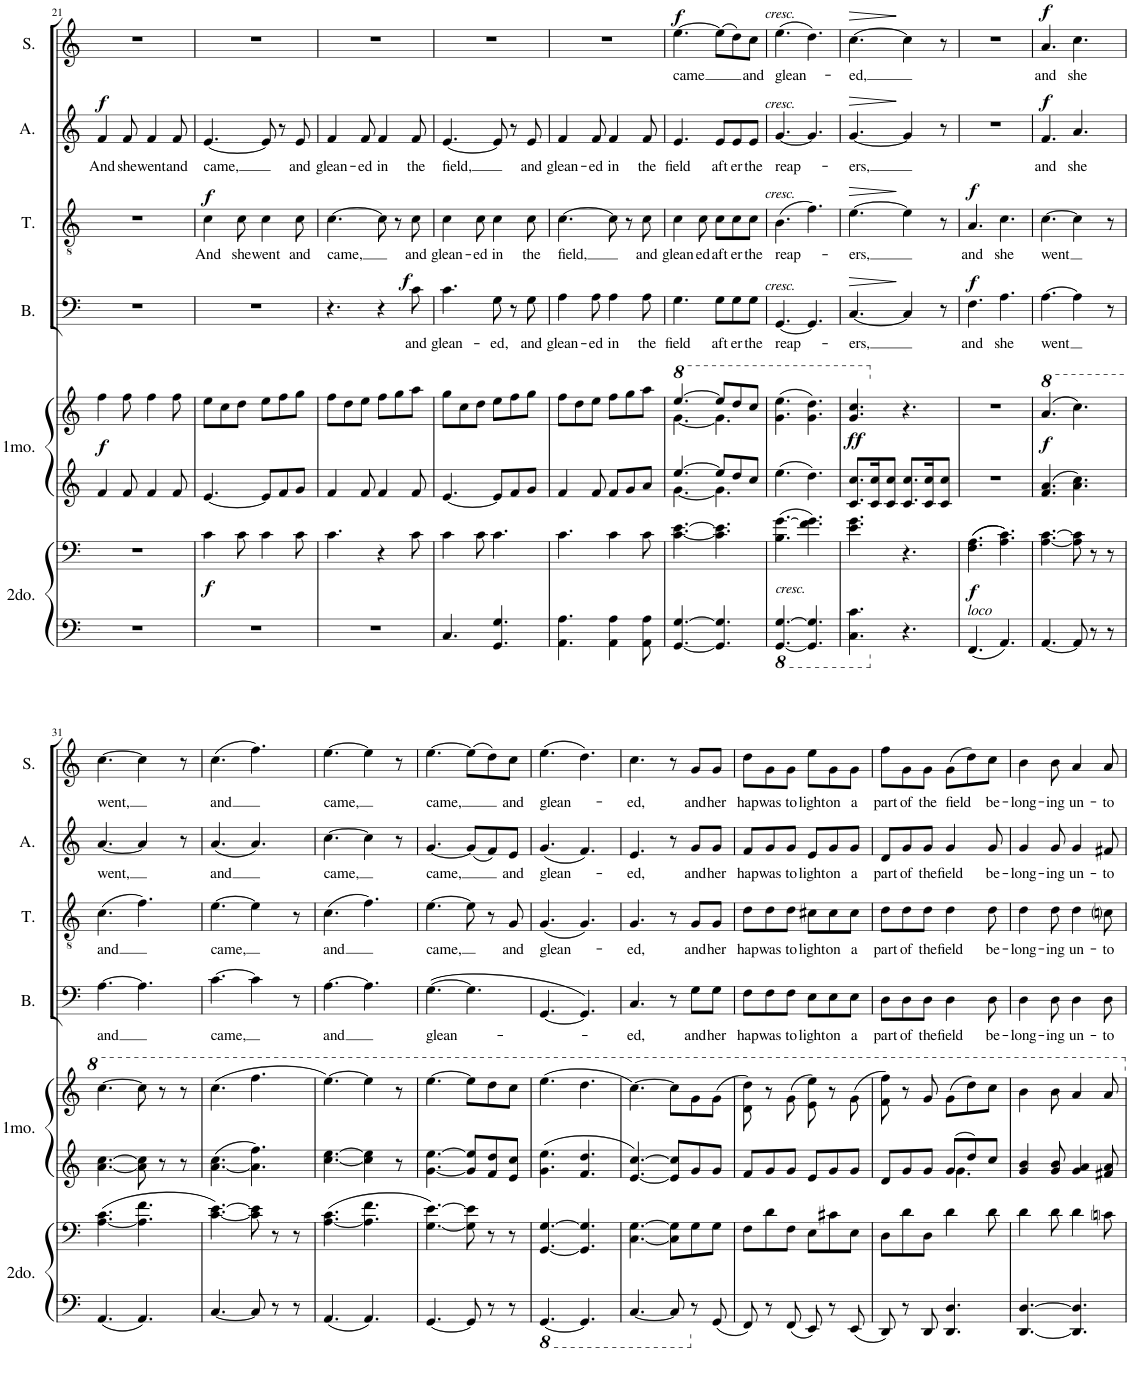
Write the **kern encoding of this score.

**kern	**kern	**dynam	**kern	**kern	**dynam	**kern	**text	**dynam	**kern	**text	**dynam	**kern	**text	**dynam	**kern	**text	**dynam
*part6	*part6	*part6	*part5	*part5	*part5	*part4	*part4	*part4	*part3	*part3	*part3	*part2	*part2	*part2	*part1	*part1	*part1
*staff8	*staff7	*staff7/8	*staff6	*staff5	*staff5/6	*staff4	*staff4	*staff4	*staff3	*staff3	*staff3	*staff2	*staff2	*staff2	*staff1	*staff1	*staff1
*I"Secundo	*	*	*I"Primo	*	*	*I"Bass	*	*	*I"Tenor	*	*	*I"Alto	*	*	*I"Soprano	*	*
*	*	*	*	*	*	*I'B.	*	*	*I'T.	*	*	*I'A.	*	*	*I'S.	*	*
!!LO:PB:g=z
*clefF4	*clefF4	*	*clefG2	*clefG2	*	*clefF4	*	*	*clefGv2	*	*	*clefG2	*	*	*clefG2	*	*
*k[]	*k[]	*	*k[]	*k[]	*	*k[]	*	*	*k[]	*	*	*k[]	*	*	*k[]	*	*
*M6/8	*M6/8	*	*M6/8	*M6/8	*	*M6/8	*	*	*M6/8	*	*	*M6/8	*	*	*M6/8	*	*
=21	=21	=21	=21	=21	=21	=21	=21	=21	=21	=21	=21	=21	=21	=21	=21	=21	=21
!	!	!	!	!	!LO:DY:b	!	!	!	!	!	!	!	!LO:LY:b	!LO:DY:a	!	!	!
2.r	2.r	.	4f/	4ff\	f	2.r	.	.	2.r	.	.	4f/	And	f	2.r	.	.
!	!	!	!	!	!	!	!	!	!	!	!	!	!LO:LY:b	!	!	!	!
.	.	.	8f/	8ff\	.	.	.	.	.	.	.	8f/	she	.	.	.	.
!	!	!	!	!	!	!	!	!	!	!	!	!	!LO:LY:b	!	!	!	!
.	.	.	4f/	4ff\	.	.	.	.	.	.	.	4f/	went	.	.	.	.
!	!	!	!	!	!	!	!	!	!	!	!	!	!LO:LY:b	!	!	!	!
.	.	.	8f/	8ff\	.	.	.	.	.	.	.	8f/	and	.	.	.	.
=22	=22	=22	=22	=22	=22	=22	=22	=22	=22	=22	=22	=22	=22	=22	=22	=22	=22
!	!	!LO:DY:b	!	!	!	!	!	!	!	!LO:LY:b	!LO:DY:a	!	!LO:LY:b	!	!	!	!
2.r	4c\	f	[4.e/	8ee\L	.	2.r	.	.	4c\	And	f	[4.e/	came,	.	2.r	.	.
.	.	.	.	8cc\	.	.	.	.	.	.	.	.	.	.	.	.	.
!	!	!	!	!	!	!	!	!	!	!LO:LY:b	!	!	!	!	!	!	!
.	8c\	.	.	8dd\J	.	.	.	.	8c\	she	.	.	.	.	.	.	.
!	!	!	!	!	!	!	!	!	!	!LO:LY:b	!	!	!	!	!	!	!
.	4c\	.	8e/L]	8ee\L	.	.	.	.	4c\	went	.	8e/]	.	.	.	.	.
.	.	.	8f/	8ff\	.	.	.	.	.	.	.	8r	.	.	.	.	.
!	!	!	!	!	!	!	!	!	!	!LO:LY:b	!	!	!LO:LY:b	!	!	!	!
.	8c\	.	8g/J	8gg\J	.	.	.	.	8c\	and	.	8e/	and	.	.	.	.
=23	=23	=23	=23	=23	=23	=23	=23	=23	=23	=23	=23	=23	=23	=23	=23	=23	=23
!	!	!	!	!	!	!	!	!	!	!LO:LY:b	!	!	!LO:LY:b	!	!	!	!
2.r	4.c\	.	4f/	8ff\L	.	4.r	.	.	[4.c\	came,	.	4f/	glean-	.	2.r	.	.
.	.	.	.	8dd\	.	.	.	.	.	.	.	.	.	.	.	.	.
!	!	!	!	!	!	!	!	!	!	!	!	!	!LO:LY:b	!	!	!	!
.	.	.	8f/	8ee\J	.	.	.	.	.	.	.	8f/	-ed	.	.	.	.
!	!	!	!	!	!	!	!	!	!	!	!	!	!LO:LY:b	!	!	!	!
.	4r	.	4f/	8ff\L	.	4r	.	.	8c\]	.	.	4f/	in	.	.	.	.
.	.	.	.	8gg\	.	.	.	.	8r	.	.	.	.	.	.	.	.
!	!	!	!	!	!	!	!LO:LY:b	!LO:DY:a	!	!LO:LY:b	!	!	!LO:LY:b	!	!	!	!
.	8c\	.	8f/	8aa\J	.	8c\	and	f	8c\	and	.	8f/	the	.	.	.	.
=24	=24	=24	=24	=24	=24	=24	=24	=24	=24	=24	=24	=24	=24	=24	=24	=24	=24
!	!	!	!	!	!	!	!LO:LY:b	!	!	!LO:LY:b	!	!	!LO:LY:b	!	!	!	!
4.C/	4c\	.	[4.e/	8gg\L	.	4.c\	glean-	.	4c\	glean-	.	[4.e/	field,	.	2.r	.	.
.	.	.	.	8cc\	.	.	.	.	.	.	.	.	.	.	.	.	.
!	!	!	!	!	!	!	!	!	!	!LO:LY:b	!	!	!	!	!	!	!
.	8c\	.	.	8dd\J	.	.	.	.	8c\	-ed	.	.	.	.	.	.	.
!	!	!	!	!	!	!	!LO:LY:b	!	!	!LO:LY:b	!	!	!	!	!	!	!
4.GG/ 4.G/	4.c\	.	8e/L]	8ee\L	.	8G\	-ed,	.	4c\	in	.	8e/]	.	.	.	.	.
.	.	.	8f/	8ff\	.	8r	.	.	.	.	.	8r	.	.	.	.	.
!	!	!	!	!	!	!	!LO:LY:b	!	!	!LO:LY:b	!	!	!LO:LY:b	!	!	!	!
.	.	.	8g/J	8gg\J	.	8G\	and	.	8c\	the	.	8e/	and	.	.	.	.
=25	=25	=25	=25	=25	=25	=25	=25	=25	=25	=25	=25	=25	=25	=25	=25	=25	=25
!	!	!	!	!	!	!	!LO:LY:b	!	!	!LO:LY:b	!	!	!LO:LY:b	!	!	!	!
4.AA\ 4.A\	4.c\	.	4f/	8ff\L	.	4A\	glean-	.	[4.c\	field,	.	4f/	glean-	.	2.r	.	.
.	.	.	.	8dd\	.	.	.	.	.	.	.	.	.	.	.	.	.
!	!	!	!	!	!	!	!LO:LY:b	!	!	!	!	!	!LO:LY:b	!	!	!	!
.	.	.	8f/	8ee\J	.	8A\	-ed	.	.	.	.	8f/	-ed	.	.	.	.
!	!	!	!	!	!	!	!LO:LY:b	!	!	!	!	!	!LO:LY:b	!	!	!	!
4AA\ 4A\	4c\	.	8f/L	8ff\L	.	4A\	in	.	8c\]	.	.	4f/	in	.	.	.	.
.	.	.	8g/	8gg\	.	.	.	.	8r	.	.	.	.	.	.	.	.
!	!	!	!	!	!	!	!LO:LY:b	!	!	!LO:LY:b	!	!	!LO:LY:b	!	!	!	!
8AA\ 8A\	8c\	.	8a/J	8aa\J	.	8A\	the	.	8c\	and	.	8f/	the	.	.	.	.
=26	=26	=26	=26	=26	=26	=26	=26	=26	=26	=26	=26	=26	=26	=26	=26	=26	=26
*	*	*	*^	*	*	*	*	*	*	*	*	*	*	*	*	*	*
*	*	*	*	*	*8va	*	*	*	*	*	*	*	*	*	*	*	*	*
*	*	*	*	*	*^	*	*	*	*	*	*	*	*	*	*	*	*	*
!	!	!	!	!	!	!	!	!	!LO:LY:b	!	!	!LO:LY:b	!	!	!LO:LY:b	!	!	!LO:LY:b	!LO:DY:a
[4.GG/ [4.G/	[4.c\ [4.e\	.	[4.ee/	[4.g\	[4.eee/	[4.gg\	.	4.G\	field	.	4c\	glean-	.	4.e/	field	.	[4.ee\	came	f
!	!	!	!	!	!	!	!	!	!	!	!	!LO:LY:b	!	!	!	!	!	!	!
.	.	.	.	.	.	.	.	.	.	.	8c\	-ed	.	.	.	.	.	.	.
!	!	!	!	!	!	!	!	!	!LO:LY:b	!	!	!LO:LY:b	!	!	!LO:LY:b	!	!	!	!
4.GG/] 4.G/]	4.c\] 4.e\]	.	8ee/L]	4.g\]	8eee/L]	4.gg\]	.	8G\L	aft-	.	8c\L	aft-	.	8e/L	aft-	.	(8ee\L]	.	.
!	!	!	!	!	!	!	!	!	!LO:LY:b	!	!	!LO:LY:b	!	!	!LO:LY:b	!	!	!	!
.	.	.	8dd/	.	8ddd/	.	.	8G\	-er	.	8c\	-er	.	8e/	-er	.	8dd\)	.	.
!	!	!	!	!	!	!	!	!	!LO:LY:b	!	!	!LO:LY:b	!	!	!LO:LY:b	!	!	!LO:LY:b	!
.	.	.	8cc/J	.	8ccc/J	.	.	8G\J	the	.	8c\J	the	.	8e/J	the	.	8cc\J	and	.
*	*	*	*v	*v	*	*	*	*	*	*	*	*	*	*	*	*	*	*	*
*	*	*	*	*v	*v	*	*	*	*	*	*	*	*	*	*	*	*	*
=27	=27	=27	=27	=27	=27	=27	=27	=27	=27	=27	=27	=27	=27	=27	=27	=27	=27
*8ba	*	*	*	*	*	*	*	*	*	*	*	*	*	*	*	*	*
!	!	!LO:DY:b	!	!	!	!	!LO:LY:b	!LO:DY:a	!	!LO:LY:b	!LO:DY:a	!	!LO:LY:b	!LO:DY:a	!	!LO:LY:b	!LO:DY:a
[4.GGG/ [4.GG/	(4.B\ [4.g\	other-dynamics	4.ee\	(4.gg\ 4.eee\	.	[4.GG/	reap-	other-dynamics	(4.B\	reap-	other-dynamics	[4.g/	reap-	other-dynamics	(4.ee\	glean-	other-dynamics
4.GGG/] 4.GG/]	4.f\ 4.g\])	.	4.dd\	4.gg\ 4.ddd\)	.	4.GG/]	.	.	4.f\)	.	.	4.g/]	.	.	4.dd\)	.	.
=28	=28	=28	=28	=28	=28	=28	=28	=28	=28	=28	=28	=28	=28	=28	=28	=28	=28
!	!	!	!	!	!LO:DY:a=2	!	!LO:LY:b	!LO:HP:b	!	!LO:LY:b	!LO:HP:b	!	!LO:LY:b	!LO:HP:b	!	!LO:LY:b	!LO:HP:b
4.CC\ 4.C\	4.e\ 4.g\	.	8.c/ 8.cc/L	4.gg/ 4.ccc/	ff	[4.C/	-ers,	>	[4.e\	ers,	>	[4.g/	-ers,	>	[4.cc\	-ed,	>
.	.	.	16c/ 16cc/K	.	.	.	.	.	.	.	.	.	.	.	.	.	.
.	.	.	8c/ 8cc/J	.	.	.	.	.	.	.	.	.	.	.	.	.	.
*X8ba	*	*	*	*	*	*	*	*	*	*	*	*	*	*	*	*	*
*	*	*	*	*X8va	*	*	*	*	*	*	*	*	*	*	*	*	*
4.r	4.r	.	8.c/ 8.cc/L	4.r	.	4C/]	.	]	4e\]	.	]	4g/]	.	]	4cc\]	.	]
.	.	.	16c/ 16cc/K	.	.	.	.	.	.	.	.	.	.	.	.	.	.
.	.	.	8c/ 8cc/J	.	.	8r	.	.	8r	.	.	8r	.	.	8r	.	.
=29	=29	=29	=29	=29	=29	=29	=29	=29	=29	=29	=29	=29	=29	=29	=29	=29	=29
!LO:TX:a:i:t=loco	!	!	!	!	!	!	!	!	!	!	!	!	!	!	!	!	!
!	!	!LO:DY:b	!	!	!	!	!LO:LY:b	!LO:DY:a	!	!LO:LY:b	!LO:DY:a	!	!	!	!	!	!
4.FF/	((4.F\ 4.A\	f	2.r	2.r	.	4.F\	and	f	4.A/	and	f	2.r	.	.	2.r	.	.
!	!	!	!	!	!	!	!LO:LY:b	!	!	!LO:LY:b	!	!	!	!	!	!	!
4.AA/	4.A\ 4.c\))	.	.	.	.	4.A\	she	.	4.c\	she	.	.	.	.	.	.	.
=30	=30	=30	=30	=30	=30	=30	=30	=30	=30	=30	=30	=30	=30	=30	=30	=30	=30
*	*	*	*	*8va	*	*	*	*	*	*	*	*	*	*	*	*	*
!	!	!	!	!	!LO:DY:b	!	!LO:LY:b	!	!	!LO:LY:b	!	!	!LO:LY:b	!LO:DY:a	!	!LO:LY:b	!LO:DY:a
[4.AA/	[4.A\ [4.c\	.	4.f/ 4.a/	(4.aa/	f	[4.A\	went	.	[4.c\	went	.	4.f/	and	f	4.a/	and	f
!	!	!	!	!	!	!	!	!	!	!	!	!	!LO:LY:b	!	!	!LO:LY:b	!
8AA/]	8A\] 8c\]	.	4.a\ 4.cc\	4.ccc\)	.	4A\]	.	.	4c\]	.	.	4.a/	she	.	4.cc\	she	.
8r	8r	.	.	.	.	.	.	.	.	.	.	.	.	.	.	.	.
8r	8r	.	.	.	.	8r	.	.	8r	.	.	.	.	.	.	.	.
!!LO:LB:g=z
=31	=31	=31	=31	=31	=31	=31	=31	=31	=31	=31	=31	=31	=31	=31	=31	=31	=31
!	!	!	!	!	!	!	!LO:LY:b	!	!	!LO:LY:b	!	!	!LO:LY:b	!	!	!LO:LY:b	!
4.AA/	([4.A\ 4.c\	.	[4.a\ [4.cc\	[4.ccc\	.	[4.A\	and	.	(4.c\	and	.	[4.a/	went,	.	[4.cc\	went,	.
4.AA/	4.A\] 4.f\	.	8a\] 8cc\]	8ccc\]	.	4.A\]	.	.	4.f\)	.	.	4a/]	.	.	4cc\]	.	.
.	.	.	8r	8r	.	.	.	.	.	.	.	.	.	.	.	.	.
.	.	.	8r	8r	.	.	.	.	.	.	.	8r	.	.	8r	.	.
=32	=32	=32	=32	=32	=32	=32	=32	=32	=32	=32	=32	=32	=32	=32	=32	=32	=32
!	!	!	!	!	!	!	!LO:LY:b	!	!	!LO:LY:b	!	!	!LO:LY:b	!	!	!LO:LY:b	!
[4.C/	[4.c\ [4.e\)	.	[4.a\ 4.cc\	(4.ccc\	.	[4.c\	came,	.	[4.e\	came,	.	(4.a/	and	.	(4.cc\	and	.
8C/]	8c\] 8e\]	.	4.a\] 4.ff\	4.fff\	.	4c\]	.	.	4e\]	.	.	4.a/)	.	.	4.ff\)	.	.
8r	8r	.	.	.	.	.	.	.	.	.	.	.	.	.	.	.	.
8r	8r	.	.	.	.	8r	.	.	8r	.	.	.	.	.	.	.	.
=33	=33	=33	=33	=33	=33	=33	=33	=33	=33	=33	=33	=33	=33	=33	=33	=33	=33
!	!	!	!	!	!	!	!LO:LY:b	!	!	!LO:LY:b	!	!	!LO:LY:b	!	!	!LO:LY:b	!
4.AA/	([4.A\ 4.c\	.	[4.cc\ [4.ee\	[4.eee\)	.	[4.A\	and	.	(4.c\	and	.	[4.cc\	came,	.	[4.ee\	came,	.
4.AA/	4.A\] 4.f\	.	4cc\] 4ee\]	4eee\]	.	4.A\]	.	.	4.f\)	.	.	4cc\]	.	.	4ee\]	.	.
.	.	.	8r	8r	.	.	.	.	.	.	.	8r	.	.	8r	.	.
=34	=34	=34	=34	=34	=34	=34	=34	=34	=34	=34	=34	=34	=34	=34	=34	=34	=34
!	!	!	!	!	!	!	!LO:LY:b	!	!	!LO:LY:b	!	!	!LO:LY:b	!	!	!LO:LY:b	!
[4.GG/	[4.G\ [4.e\)	.	[4.g\ [4.ee\	[4.eee\	.	([4.G\	glean-	.	[4.e\	came,	.	[4.g/	came,	.	[4.ee\	came,	.
8GG/]	8G\] 8e\]	.	8g/] 8ee/]L	8eee\L]	.	4.G\]	.	.	8e\]	.	.	(8g/L]	.	.	(8ee\L]	.	.
8r	8r	.	8f/ 8dd/	8ddd\	.	.	.	.	8r	.	.	8f/)	.	.	8dd\)	.	.
!	!	!	!	!	!	!	!	!	!	!LO:LY:b	!	!	!LO:LY:b	!	!	!LO:LY:b	!
8r	8r	.	8e/ 8cc/J	8ccc\J	.	.	.	.	8G/	and	.	8e/J	and	.	8cc\J	and	.
=35	=35	=35	=35	=35	=35	=35	=35	=35	=35	=35	=35	=35	=35	=35	=35	=35	=35
*8ba	*	*	*	*	*	*	*	*	*	*	*	*	*	*	*	*	*
!	!	!	!	!	!	!	!	!	!	!LO:LY:b	!	!	!LO:LY:b	!	!	!LO:LY:b	!
[4.GGG/	[4.GG/ [4.G/	.	4.g\ 4.ee\	(4.eee\	.	[4.GG/	.	.	(4.G/	glean-	.	(4.g/	glean-	.	(4.ee\	glean-	.
4.GGG/]	4.GG/] 4.G/]	.	4.f/ 4.dd/	4.ddd\	.	4.GG/])	.	.	4.G/)	.	.	4.f/)	.	.	4.dd\)	.	.
=36	=36	=36	=36	=36	=36	=36	=36	=36	=36	=36	=36	=36	=36	=36	=36	=36	=36
!	!	!	!	!	!	!	!LO:LY:b	!	!	!LO:LY:b	!	!	!LO:LY:b	!	!	!LO:LY:b	!
[4.CC/	[4.C\ [4.G\	.	[4.e/ [4.cc/	[4.ccc\)	.	4.C/	-ed,	.	4.G/	-ed,	.	4.e/	-ed,	.	4.cc\	-ed,	.
8CC/]	8C\] 8G\]L	.	8e/] 8cc/]L	8ccc\L]	.	8r	.	.	8r	.	.	8r	.	.	8r	.	.
*X8ba	*	*	*	*	*	*	*	*	*	*	*	*	*	*	*	*	*
!	!	!	!	!	!	!	!LO:LY:b	!	!	!LO:LY:b	!	!	!LO:LY:b	!	!	!LO:LY:b	!
8r	8G\	.	8g/	8gg\	.	8G\L	and	.	8G/L	and	.	8g/L	and	.	8g/L	and	.
!	!	!	!	!	!	!	!LO:LY:b	!	!	!LO:LY:b	!	!	!LO:LY:b	!	!	!LO:LY:b	!
8GG/	8G\J	.	8g/J	(8gg\J	.	8G\J	her	.	8G/J	her	.	8g/J	her	.	8g/J	her	.
=37	=37	=37	=37	=37	=37	=37	=37	=37	=37	=37	=37	=37	=37	=37	=37	=37	=37
!	!	!	!	!	!	!	!LO:LY:b	!	!	!LO:LY:b	!	!	!LO:LY:b	!	!	!LO:LY:b	!
8FF/	8F\L	.	8f/L	8dd\ 8ddd\)	.	8F\L	hap	.	8d\L	hap	.	8f/L	hap	.	8dd\L	hap	.
!	!	!	!	!	!	!	!LO:LY:b	!	!	!LO:LY:b	!	!	!LO:LY:b	!	!	!LO:LY:b	!
8r	8d\	.	8g/	8r	.	8F\	was	.	8d\	was	.	8g/	was	.	8g\	was	.
!	!	!	!	!	!	!	!LO:LY:b	!	!	!LO:LY:b	!	!	!LO:LY:b	!	!	!LO:LY:b	!
8FF/	8F\J	.	8g/J	(8gg\	.	8F\J	to	.	8d\J	to	.	8g/J	to	.	8g\J	to	.
!	!	!	!	!	!	!	!LO:LY:b	!	!	!LO:LY:b	!	!	!LO:LY:b	!	!	!LO:LY:b	!
8EE/	8E\L	.	8e/L	8ee\ 8eee\)	.	8E\L	light	.	8c#X\L	light	.	8e/L	light	.	8ee\L	light	.
!	!	!	!	!	!	!	!LO:LY:b	!	!	!LO:LY:b	!	!	!LO:LY:b	!	!	!LO:LY:b	!
8r	8c#X\	.	8g/	8r	.	8E\	on	.	8c#\	on	.	8g/	on	.	8g\	on	.
!	!	!	!	!	!	!	!LO:LY:b	!	!	!LO:LY:b	!	!	!LO:LY:b	!	!	!LO:LY:b	!
8EE/	8E\J	.	8g/J	(8gg\	.	8E\J	a	.	8c#\J	a	.	8g/J	a	.	8g\J	a	.
=38	=38	=38	=38	=38	=38	=38	=38	=38	=38	=38	=38	=38	=38	=38	=38	=38	=38
*	*	*	*^	*	*	*	*	*	*	*	*	*	*	*	*	*	*
!	!	!	!	!	!	!	!	!LO:LY:b	!	!	!LO:LY:b	!	!	!LO:LY:b	!	!	!LO:LY:b	!
8DD/	8D\L	.	8d/L	4.ryy	8ff\ 8fff\)	.	8D\L	part	.	8d\L	part	.	8d/L	part	.	8ff\L	part	.
!	!	!	!	!	!	!	!	!LO:LY:b	!	!	!LO:LY:b	!	!	!LO:LY:b	!	!	!LO:LY:b	!
8r	8d\	.	8g/	.	8r	.	8D\	of	.	8d\	of	.	8g/	of	.	8g\	of	.
!	!	!	!	!	!	!	!	!LO:LY:b	!	!	!LO:LY:b	!	!	!LO:LY:b	!	!	!LO:LY:b	!
8DD/	8D\J	.	8g/J	.	8gg/	.	8D\J	the	.	8d\J	the	.	8g/J	the	.	8g\J	the	.
!	!	!	!	!	!	!	!	!LO:LY:b	!	!	!LO:LY:b	!	!	!LO:LY:b	!	!	!LO:LY:b	!
4.DD/ 4.D/	4d\	.	8g/L	4.g\	(8gg\L	.	4D\	field	.	4d\	field	.	4g/	field	.	(8g\L	field	.
.	.	.	8dd/	.	8ddd\)	.	.	.	.	.	.	.	.	.	.	8dd\)	.	.
!	!	!	!	!	!	!	!	!LO:LY:b	!	!	!LO:LY:b	!	!	!LO:LY:b	!	!	!LO:LY:b	!
.	8d\	.	8cc/J	.	8ccc\J	.	8D\	be-	.	8d\	be-	.	8g/	be-	.	8cc\J	be-	.
*	*	*	*v	*v	*	*	*	*	*	*	*	*	*	*	*	*	*	*
=39	=39	=39	=39	=39	=39	=39	=39	=39	=39	=39	=39	=39	=39	=39	=39	=39	=39
!	!	!	!	!	!	!	!LO:LY:b	!	!	!LO:LY:b	!	!	!LO:LY:b	!	!	!LO:LY:b	!
[4.DD/ [4.D/	4d\	.	4g/ 4b/	4bb\	.	4D\	-long-	.	4d\	-long-	.	4g/	-long-	.	4b\	-long-	.
!	!	!	!	!	!	!	!LO:LY:b	!	!	!LO:LY:b	!	!	!LO:LY:b	!	!	!LO:LY:b	!
.	8d\	.	8g/ 8b/	8bb\	.	8D\	-ing	.	8d\	-ing	.	8g/	-ing	.	8b\	-ing	.
!	!	!	!	!	!	!	!LO:LY:b	!	!	!LO:LY:b	!	!	!LO:LY:b	!	!	!LO:LY:b	!
4.DD/] 4.D/]	4d\	.	4g/ 4a/	4aa/	.	4D\	un-	.	4d\	un-	.	4g/	un-	.	4a/	un-	.
!	!	!	!	!	!	!	!LO:LY:b	!	!	!LO:LY:b	!	!	!LO:LY:b	!	!	!LO:LY:b	!
.	8cnj\	.	8f#X/ 8a/	8aa/	.	8D\	-to	.	8cni\	-to	.	8f#X/	-to	.	8a/	-to	.
*	*	*	*	*X8va	*	*	*	*	*	*	*	*	*	*	*	*	*
=	=	=	=	=	=	=	=	=	=	=	=	=	=	=	=	=	=
*-	*-	*-	*-	*-	*-	*-	*-	*-	*-	*-	*-	*-	*-	*-	*-	*-	*-
